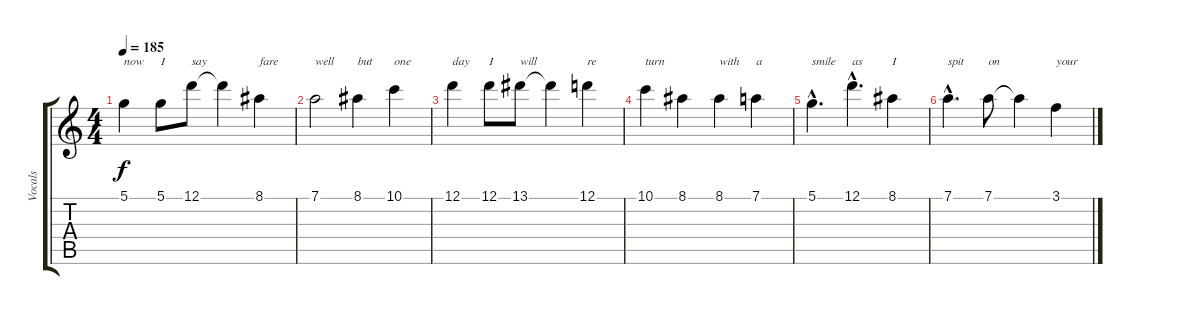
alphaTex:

\track ("Vocals" "Vocals") {instrument distortionguitar}
\staff {score tabs}
\tuning (D4 A3 F3 C3 G2 D2) {hide}
\ts (4 4)
\tempo 185
\clef g2
\ks c
5.1.4{txt "now" dy f} 5.1.8{txt "I"} 12.1.8{txt "say"} 12.1{t}.4 8.1.4{txt "fare"} |
7.1.2{txt "well"} 8.1.4{txt "but"} 10.1.4{txt "one"} |
12.1.4{txt "day"} 12.1.8{txt "I"} 13.1.8{txt "will"} 13.1{t}.4 12.1.4{txt "re"} |
10.1.4{txt "turn"} 8.1.4 8.1.4{txt "with"} 7.1.4{txt "a"} |
5.1{hac}.4{d txt "smile"} 12.1{hac}.4{d txt "as"} 8.1.4{txt "I"} |
7.1{hac}.4{d txt "spit"} 7.1.8{txt "on"} 7.1{t}.4 3.1.4{txt "your"}
